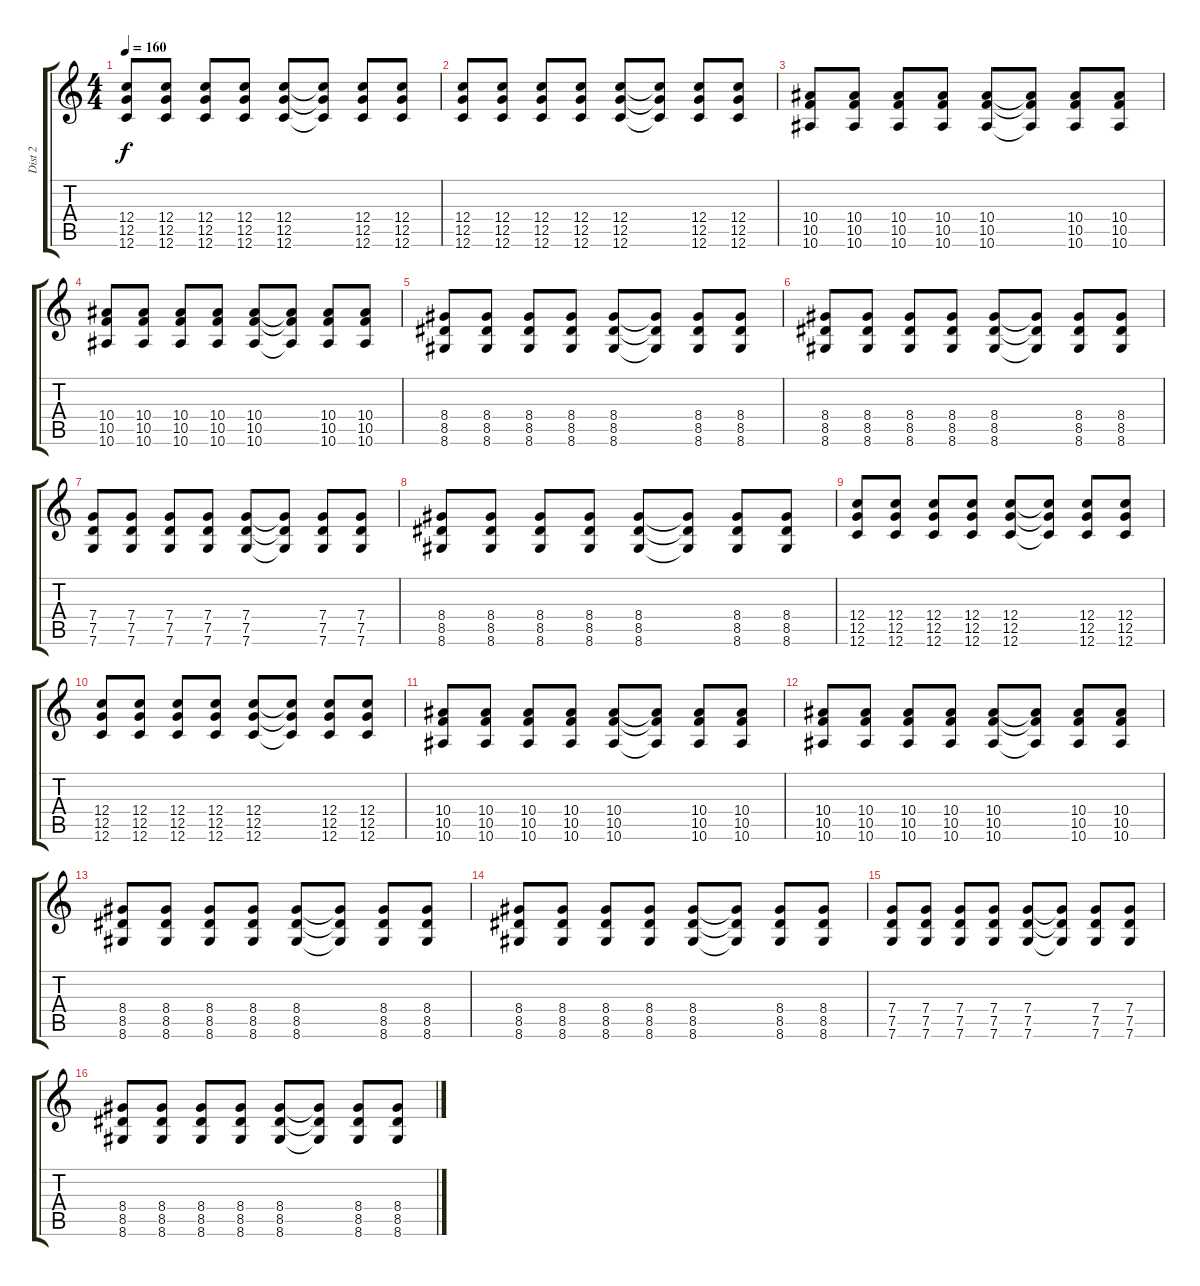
\track ("Dist 2" "Dist 2") {instrument distortionguitar}
\staff {score tabs}
\tuning (D4 A3 F3 C3 G2 C2) {hide}
\ts (4 4)
\tempo 160
\clef g2
\ks c
(12.4 12.5 12.6).8{dy f volume 13 instrument distortionguitar} (12.4 12.5 12.6).8 (12.4 12.5 12.6).8 (12.4 12.5 12.6).8 (12.4 12.5 12.6).8 (12.4{t} 12.5{t} 12.6{t}).8 (12.4 12.5 12.6).8 (12.4 12.5 12.6).8 |
(12.4 12.5 12.6).8 (12.4 12.5 12.6).8 (12.4 12.5 12.6).8 (12.4 12.5 12.6).8 (12.4 12.5 12.6).8 (12.4{t} 12.5{t} 12.6{t}).8 (12.4 12.5 12.6).8 (12.4 12.5 12.6).8 |
(10.4 10.5 10.6).8 (10.4 10.5 10.6).8 (10.4 10.5 10.6).8 (10.4 10.5 10.6).8 (10.4 10.5 10.6).8 (10.4{t} 10.5{t} 10.6{t}).8 (10.4 10.5 10.6).8 (10.4 10.5 10.6).8 |
(10.4 10.5 10.6).8 (10.4 10.5 10.6).8 (10.4 10.5 10.6).8 (10.4 10.5 10.6).8 (10.4 10.5 10.6).8 (10.4{t} 10.5{t} 10.6{t}).8 (10.4 10.5 10.6).8 (10.4 10.5 10.6).8 |
(8.4 8.5 8.6).8 (8.4 8.5 8.6).8 (8.4 8.5 8.6).8 (8.4 8.5 8.6).8 (8.4 8.5 8.6).8 (8.4{t} 8.5{t} 8.6{t}).8 (8.4 8.5 8.6).8 (8.4 8.5 8.6).8 |
(8.4 8.5 8.6).8 (8.4 8.5 8.6).8 (8.4 8.5 8.6).8 (8.4 8.5 8.6).8 (8.4 8.5 8.6).8 (8.4{t} 8.5{t} 8.6{t}).8 (8.4 8.5 8.6).8 (8.4 8.5 8.6).8 |
(7.4 7.5 7.6).8 (7.4 7.5 7.6).8 (7.4 7.5 7.6).8 (7.4 7.5 7.6).8 (7.4 7.5 7.6).8 (7.4{t} 7.5{t} 7.6{t}).8 (7.4 7.5 7.6).8 (7.4 7.5 7.6).8 |
(8.4 8.5 8.6).8 (8.4 8.5 8.6).8 (8.4 8.5 8.6).8 (8.4 8.5 8.6).8 (8.4 8.5 8.6).8 (8.4{t} 8.5{t} 8.6{t}).8 (8.4 8.5 8.6).8 (8.4 8.5 8.6).8 |
(12.4 12.5 12.6).8{volume 13 instrument distortionguitar} (12.4 12.5 12.6).8 (12.4 12.5 12.6).8 (12.4 12.5 12.6).8 (12.4 12.5 12.6).8 (12.4{t} 12.5{t} 12.6{t}).8 (12.4 12.5 12.6).8 (12.4 12.5 12.6).8 |
(12.4 12.5 12.6).8 (12.4 12.5 12.6).8 (12.4 12.5 12.6).8 (12.4 12.5 12.6).8 (12.4 12.5 12.6).8 (12.4{t} 12.5{t} 12.6{t}).8 (12.4 12.5 12.6).8 (12.4 12.5 12.6).8 |
(10.4 10.5 10.6).8 (10.4 10.5 10.6).8 (10.4 10.5 10.6).8 (10.4 10.5 10.6).8 (10.4 10.5 10.6).8 (10.4{t} 10.5{t} 10.6{t}).8 (10.4 10.5 10.6).8 (10.4 10.5 10.6).8 |
(10.4 10.5 10.6).8 (10.4 10.5 10.6).8 (10.4 10.5 10.6).8 (10.4 10.5 10.6).8 (10.4 10.5 10.6).8 (10.4{t} 10.5{t} 10.6{t}).8 (10.4 10.5 10.6).8 (10.4 10.5 10.6).8 |
(8.4 8.5 8.6).8 (8.4 8.5 8.6).8 (8.4 8.5 8.6).8 (8.4 8.5 8.6).8 (8.4 8.5 8.6).8 (8.4{t} 8.5{t} 8.6{t}).8 (8.4 8.5 8.6).8 (8.4 8.5 8.6).8 |
(8.4 8.5 8.6).8 (8.4 8.5 8.6).8 (8.4 8.5 8.6).8 (8.4 8.5 8.6).8 (8.4 8.5 8.6).8 (8.4{t} 8.5{t} 8.6{t}).8 (8.4 8.5 8.6).8 (8.4 8.5 8.6).8 |
(7.4 7.5 7.6).8 (7.4 7.5 7.6).8 (7.4 7.5 7.6).8 (7.4 7.5 7.6).8 (7.4 7.5 7.6).8 (7.4{t} 7.5{t} 7.6{t}).8 (7.4 7.5 7.6).8 (7.4 7.5 7.6).8 |
(8.4 8.5 8.6).8 (8.4 8.5 8.6).8 (8.4 8.5 8.6).8 (8.4 8.5 8.6).8 (8.4 8.5 8.6).8 (8.4{t} 8.5{t} 8.6{t}).8 (8.4 8.5 8.6).8 (8.4 8.5 8.6).8
